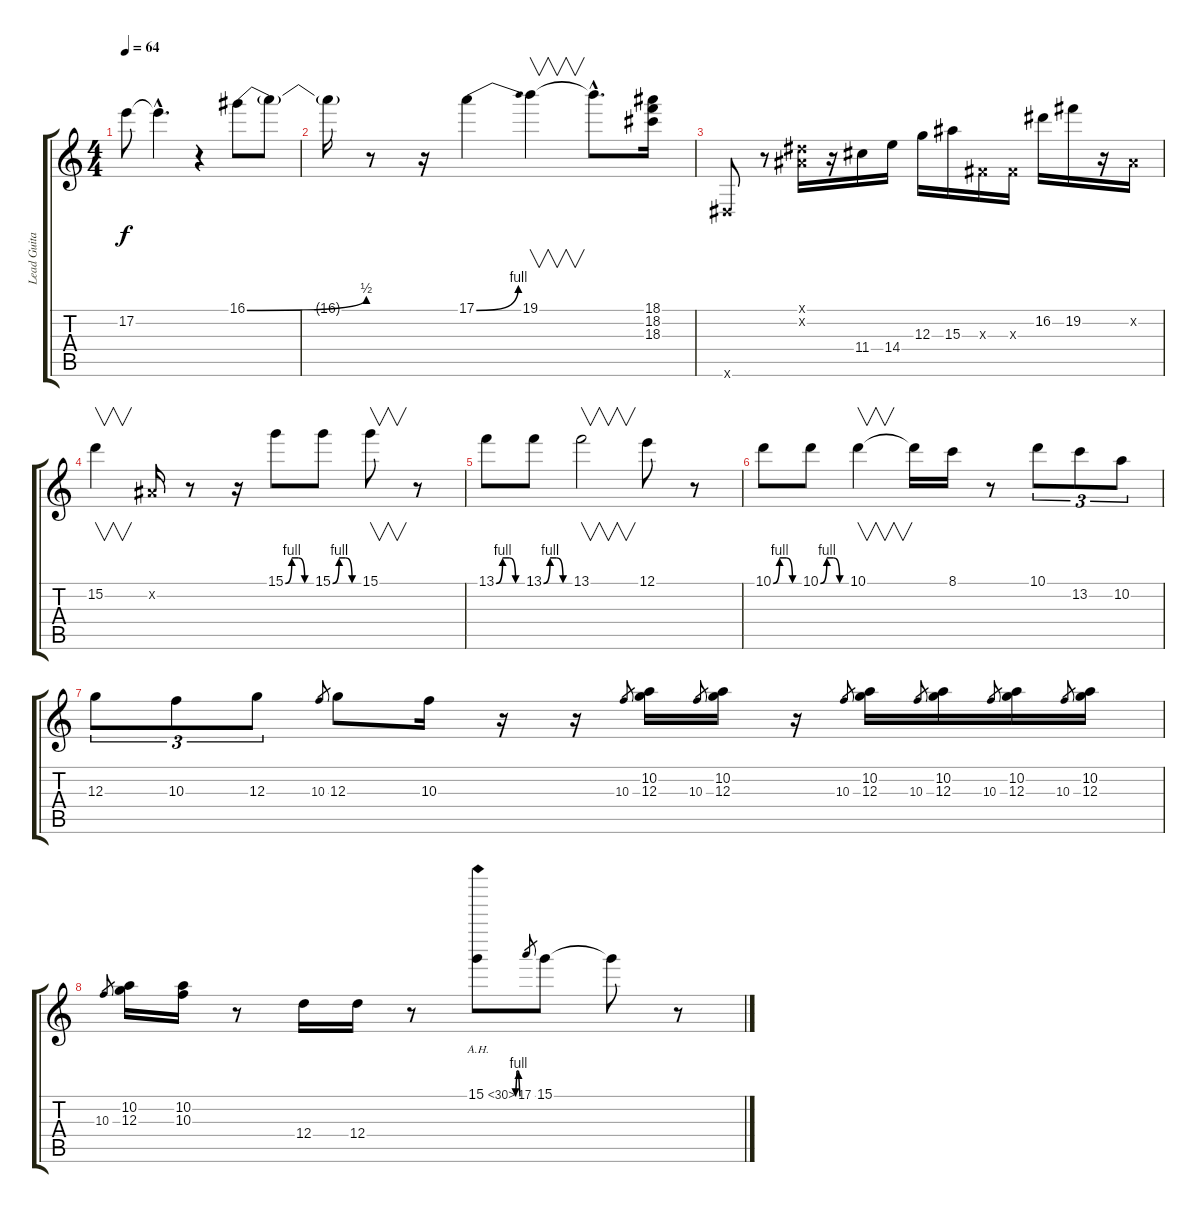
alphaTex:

\track ("Lead Guitar" "Lead Guita") {instrument overdrivenguitar}
\staff {score tabs}
\tuning (E4 B3 G3 D3 A2 E2) {hide}
\ts (4 4)
\tempo 64
\clef g2
\ks c
17.2{t}.8{dy f} 17.2{hac t}.4{d} r.4 16.1{be (bend 0 0 60 2)}.8 16.1{t}.8 |
16.1{t}.16 r.8 r.16 17.1{be (bend 0 0 60 4)}.4 19.1.4{v} 19.1{hac t}.8{d} (18.1 18.2 18.3).16 |
-1.6{x}.8 r.8 (-1.1{x} -1.2{x}).16 r.16 11.4.16 14.4.16 12.3.16 15.3.16 -1.3{x}.16 -1.3{x}.16 16.2.16 19.2.16 r.16 -1.2{x}.16 |
15.2.4{v} -1.2{x}.16 r.8 r.16 15.1{be (custom 0 0 15 4 30 4 45 0 60 0)}.8 15.1{be (custom 0 0 15 4 30 4 45 0 60 0)}.8 15.1.8{v} r.8 |
13.1{be (custom 0 0 15 4 30 4 45 0 60 0)}.8 13.1{be (custom 0 0 15 4 30 4 45 0 60 0)}.8 13.1.2{v} 12.1.8 r.8 |
10.1{be (custom 0 0 15 4 30 4 45 0 60 0)}.8 10.1{be (custom 0 0 15 4 30 4 45 0 60 0)}.8 10.1.4{v} 10.1{t}.16 8.1.16 r.8 10.1.8{tu (3 2)} 13.2.8{tu (3 2)} 10.2.8{tu (3 2)} |
12.3.8{tu (3 2)} 10.3.8{tu (3 2)} 12.3.8{tu (3 2)} 10.3.8{gr} 12.3.8 10.3.16 r.16 r.16 10.3.8{gr} (10.2 12.3).16 10.3.8{gr} (10.2 12.3).16 r.16 10.3.8{gr} (10.2 12.3).16 10.3.8{gr} (10.2 12.3).16 10.3.8{gr} (10.2 12.3).16 10.3.8{gr} (10.2 12.3).16 |
10.3.8{gr} (10.2 12.3).16 (10.2 10.3).16 r.8 12.4.16 12.4.16 r.8 15.1{be (custom 0 0 15 4 30 4 45 0 60 0) ah 15}.8 17.1.8{gr} 15.1.8 15.1{t}.8 r.8
